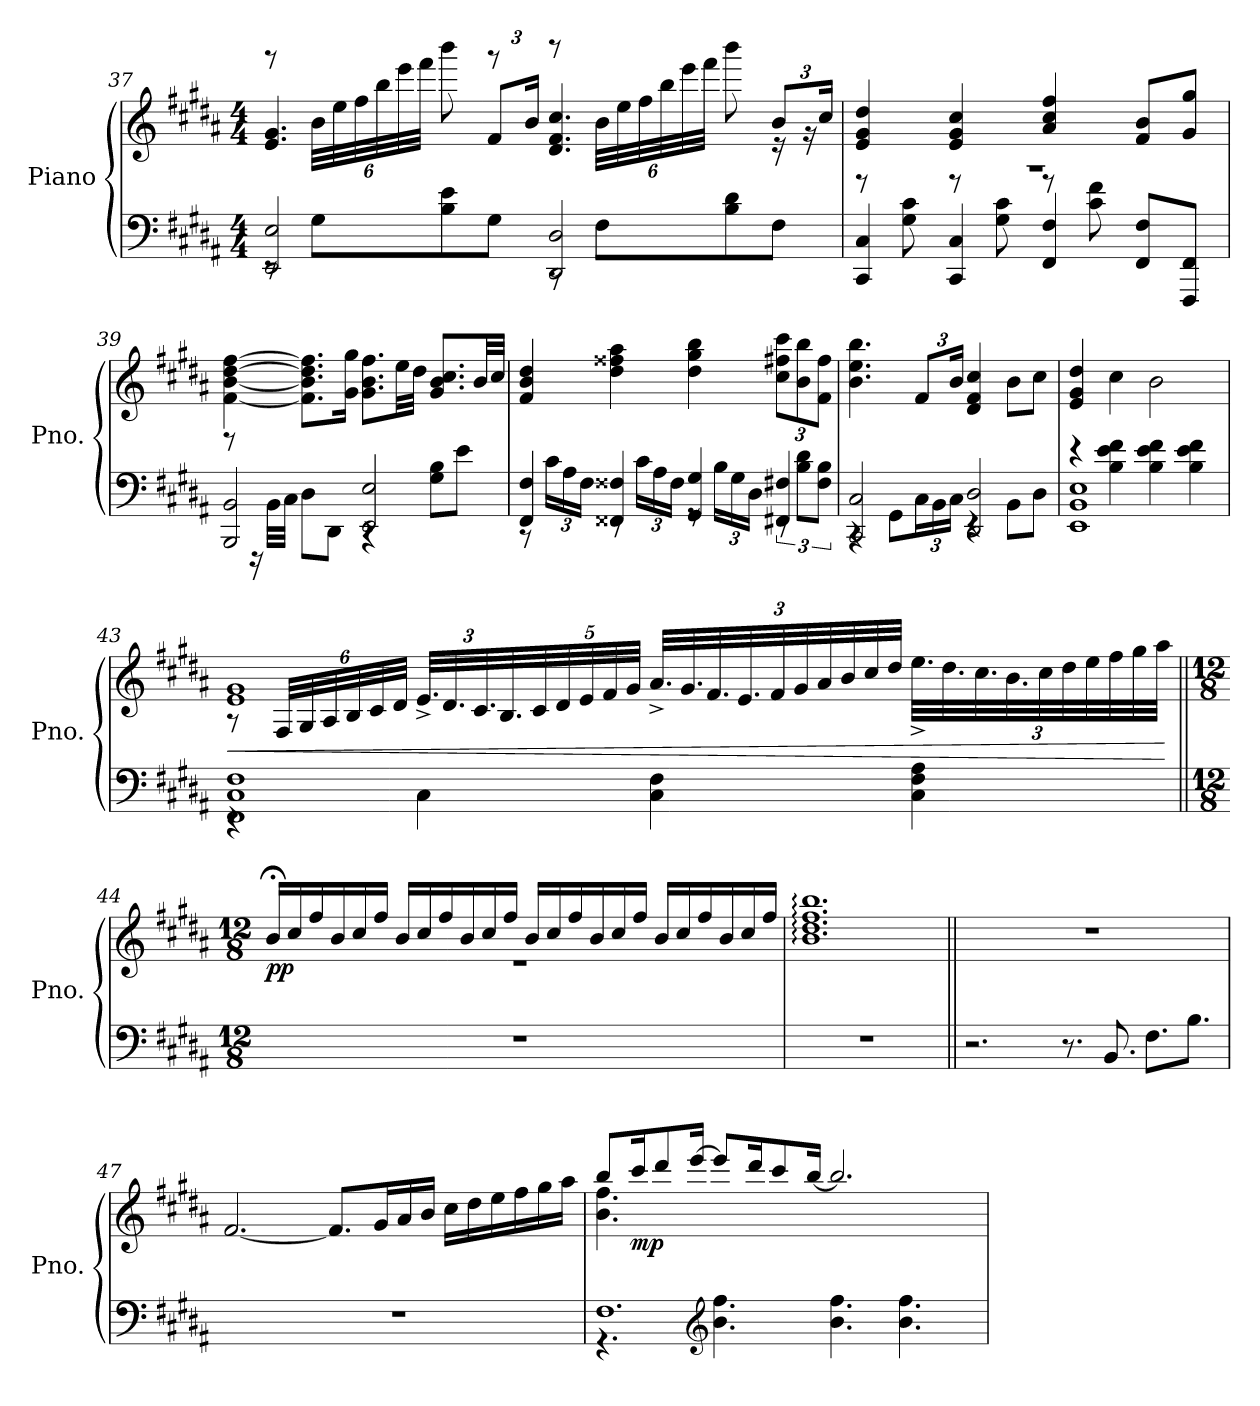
**kern	**kern	**dynam
*part1	*part1	*part1
*staff2	*staff1	*staff1/2
*I"Piano	*	*
*I'Pno.	*	*
*clefF4	*clefG2	*
*k[f#c#g#d#a#]	*k[f#c#g#d#a#]	*
*M4/4	*M4/4	*
=37	=37	=37
*^	*^	*
2EE/ 2E/	8rEE	4.e/ 4.g#/	8rggg	.
*	*	*	*Xbrackettup	*
.	8G#\L	.	48b\LLL	.
.	.	.	48ee\	.
.	.	.	48ff#\	.
.	.	.	48bb\	.
.	.	.	48eee\	.
.	.	.	48fff#\JJJ	.
.	8B\ 8e\	.	8bbb\	.
.	8G#\J	12f#/L	8rggg	.
.	.	24b/Jk	.	.
2DD#/ 2D#/	8rCC	4.d#/ 4.f#/ 4.cc#/	8rbbb	.
.	8F#\L	.	48b\LLL	.
.	.	.	48ee\	.
.	.	.	48ff#\	.
.	.	.	48bb\	.
.	.	.	48eee\	.
.	.	.	48fff#\JJJ	.
.	8B\ 8d#\	.	8bbb\	.
.	8F#\J	12b/L	16r	.
.	.	.	16rg	.
.	.	24cc#/Jk	.	.
!!LO:LB:g=z	!!
=38	=38	=38	=38	=38
4CC#/ 4C#/	8rg	4e/ 4g#/ 4dd#/	1r	.
.	8G#\ 8c#\	.	.	.
4CC#/ 4C#/	8rg	4e/ 4g#/ 4cc#/	.	.
.	8G#\ 8c#\	.	.	.
4FF#/ 4F#/	8rg	4a#/ 4cc#/ 4ff#/	.	.
.	8c#\ 8f#\	.	.	.
8FF#/ 8F#/L	4ryy	8f#/ 8b/L	.	.
8FFF#/ 8FF#/J	.	8g#/ 8gg#/J	.	.
*	*	*v	*v	*
=39	=39	=39	=39
2BBB/ 2BB/	8rg	[4f#\ [4b\ [4dd#\ [4ff#\	.
.	16r	.	.
.	32BB\LLL	.	.
.	32C#\JJJ	.	.
.	8D#\L	8.f#\] 8.b\] 8.dd#\] 8.ff#\]L	.
.	8DD#\J	.	.
.	.	16g#\ 16gg#\Jk	.
2EE/ 2E/	4rCC	8.g#\ 8.b\ 8.ff#\L	.
.	.	32ee\LL	.
.	.	32dd#\JJJ	.
.	8G#\ 8B\L	8.g#/ 8.b/ 8.cc#/L	.
.	8e\J	.	.
.	.	32b/LL	.
.	.	32cc#/JJJ	.
=40	=40	=40	=40
4FF#/ 4F#/	8rCC	4f#/ 4b/ 4dd#/	.
*	*Xbrackettup	*	*
.	24c#\LL	.	.
.	24A#\	.	.
.	24F#\JJ	.	.
4FF##X/ 4F##X/	8rEE	4dd#\ 4ff##X\ 4aa#\	.
.	24c#\LL	.	.
.	24A#\	.	.
.	24F##\JJ	.	.
4GG#/ 4G#/	8rGG	4dd#\ 4gg#\ 4bb\	.
.	24B\LL	.	.
.	24G#\	.	.
.	24D#\JJ	.	.
*	*brackettup	*	*
4FF#X/ 4F#X/	12rEE	12cc#\ 12ff#X\ 12ccc#\L	.
.	12B\ 12d#\L	12b\ 12bb\	.
.	12F#\ 12B\J	12f#\ 12ff#\J	.
=41	=41	=41	=41
2CC#/ 2C#/	4rCC	4.b\ 4.ee\ 4.bb\	.
.	8GG#\L	.	.
*	*Xbrackettup	*	*
.	24C#\L	12f#/L	.
.	24BB\	.	.
.	24C#\JJ	24b/Jk	.
2DD#/ 2D#/	4rEE	4d#/ 4f#/ 4cc#/	.
.	8BB\L	8b\L	.
.	8D#\J	8cc#\J	.
!!LO:LB:g=z
=42	=42	=42	=42
1EE 1BB 1E	4re	4e/ 4g#/ 4dd#/	.
.	4B\ 4e\ 4f#\	4cc#\	.
.	4B\ 4e\ 4f#\	2b\	.
.	4B\ 4e\ 4f#\	.	.
=43	=43	=43	=43
!	!	!	!LO:HP:b
*	*	*^	*
1FF# 1C# 1F#	4rEE	1e 1g#	8rA	<
.	.	.	48F#/LLL	.
.	.	.	48G#/	.
.	.	.	48A#/	.
.	.	.	48B/	.
.	.	.	48c#/	.
.	.	.	48d#/JJJ	.
.	4C#\	.	48.e^/LLL	.
.	.	.	48.d#/	.
.	.	.	48.c#/	.
.	.	.	48.B/	.
.	.	.	40c#/	.
.	.	.	40d#/	.
.	.	.	40e/	.
.	.	.	40f#/	.
.	.	.	40g#/JJJ	.
.	4C#\ 4F#\	.	48.a#^/LLL	.
.	.	.	48.g#/	.
.	.	.	48.f#/	.
.	.	.	48.e/	.
.	.	.	48f#/	.
.	.	.	48g#/	.
.	.	.	48a#/	.
.	.	.	48b/	.
.	.	.	48cc#/	.
.	.	.	48dd#/JJJ	.
.	4C#\ 4F#\ 4A#\	.	48.ee^\LLL	.
.	.	.	48.dd#\	.
.	.	.	48.cc#\	.
.	.	.	48.b\	.
.	.	.	48cc#\	.
.	.	.	48dd#\	.
.	.	.	48ee\	.
.	.	.	48ff#\	.
.	.	.	48gg#\	.
.	.	.	48aa#\JJJ	.
*v	*v	*	*	*
*	*v	*v	*
.	.	[
!!LO:PB:g=z
=44||	=44||	=44||
*M12/8	*M12/8	*
*	*MM93	*
*	*^	*
!	!	!	!LO:DY:b
1.r	16b;</LL	1.r	pp
.	16cc#/	.	.
.	16ff#/	.	.
.	16b/	.	.
.	16cc#/	.	.
.	16ff#/JJ	.	.
.	16b/LL	.	.
.	16cc#/	.	.
.	16ff#/	.	.
.	16b/	.	.
.	16cc#/	.	.
.	16ff#/JJ	.	.
.	16b/LL	.	.
.	16cc#/	.	.
.	16ff#/	.	.
.	16b/	.	.
.	16cc#/	.	.
.	16ff#/JJ	.	.
.	16b/LL	.	.
.	16cc#/	.	.
.	16ff#/	.	.
.	16b/	.	.
.	16cc#/	.	.
.	16ff#/JJ	.	.
*	*v	*v	*
=45	=45	=45
1.r	1.b: 1.dd#: 1.ff#: 1.bb:	.
=46||	=46||	=46||
2.r	1.r	.
8.r	.	.
8.BB/	.	.
8.F#\L	.	.
8.B\J	.	.
=47	=47	=47
1.r	[2.f#/	.
.	8.f#/L]	.
.	16g#/L	.
.	16a#/	.
.	16b/JJ	.
.	16cc#\LL	.
.	16dd#\	.
.	16ee\	.
.	16ff#\	.
.	16gg#\	.
.	16aa#\JJ	.
!!LO:LB:g=z
=48	=48	=48
*^	*^	*
1.F#	4.r	8bb/L	4.b\ 4.ff#\	.
!	!	!	!	!LO:DY:b
.	.	16ccc#/K	.	mp
.	.	8ddd#/	.	.
.	.	[16eee/Jk	.	.
*clefG2	*	*	*	*
.	4.b\ 4.ff#\	8eee/L]	1ryy	.
.	.	16ddd#/K	.	.
.	.	8ccc#/	.	.
.	.	[16bb/Jk	.	.
.	4.b\ 4.ff#\	2.bb/]	.	.
.	4.b\ 4.ff#\	.	.	.
.	.	.	8ryy	.
*v	*v	*	*	*
*	*v	*v	*
=	=	=
*-	*-	*-
